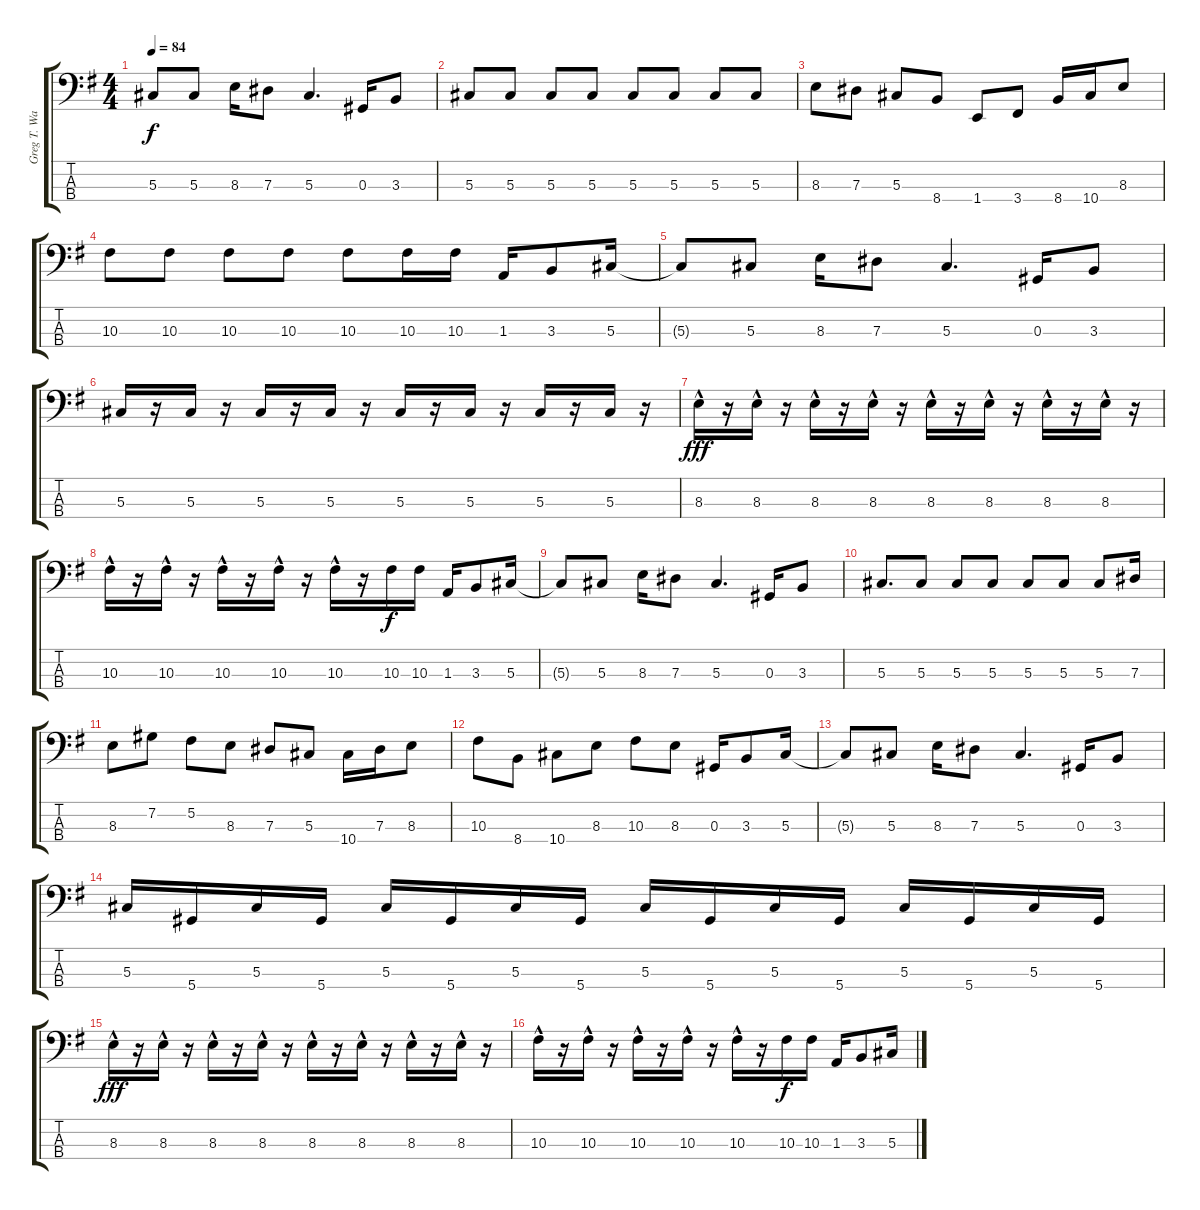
\track ("Greg T. Walker Bass" "Greg T. Wa") {instrument electricbassfinger}
\staff {score tabs}
\tuning (Gb2 Db2 Ab1 Eb1) {hide}
\ts (4 4)
\tempo 84
\clef f4
\ks g
5.3{t}.8{dy f} 5.3.8 8.3.16 7.3.8 5.3.4{d} 0.3.16 3.3.8 |
5.3.8 5.3.8 5.3.8 5.3.8 5.3.8 5.3.8 5.3.8 5.3.8 |
8.3.8 7.3.8 5.3.8 8.4.8 1.4.8 3.4.8 8.4.16 10.4.16 8.3.8 |
10.3.8 10.3.8 10.3.8 10.3.8 10.3.8 10.3.16 10.3.16 1.3.16 3.3.8 5.3.16 |
5.3{t}.8 5.3.8 8.3.16 7.3.8 5.3.4{d} 0.3.16 3.3.8 |
5.3.16 r.16 5.3.16 r.16 5.3.16 r.16 5.3.16 r.16 5.3.16 r.16 5.3.16 r.16 5.3.16 r.16 5.3.16 r.16 |
8.3{hac}.16{dy fff} r.16 8.3{hac}.16 r.16 8.3{hac}.16 r.16 8.3{hac}.16 r.16 8.3{hac}.16 r.16 8.3{hac}.16 r.16 8.3{hac}.16 r.16 8.3{hac}.16 r.16 |
10.3{hac}.16 r.16 10.3{hac}.16 r.16 10.3{hac}.16 r.16 10.3{hac}.16 r.16 10.3{hac}.16 r.16 10.3.16{dy f} 10.3.16 1.3.16 3.3.8 5.3.16 |
5.3{t}.8 5.3.8 8.3.16 7.3.8 5.3.4{d} 0.3.16 3.3.8 |
5.3.8{d} 5.3.8 5.3.8 5.3.8 5.3.8 5.3.8 5.3.8 7.3.16 |
8.3.8 7.2.8 5.2.8 8.3.8 7.3.8 5.3.8 10.4.16 7.3.16 8.3.8 |
10.3.8 8.4.8 10.4.8 8.3.8 10.3.8 8.3.8 0.3.16 3.3.8 5.3.16 |
5.3{t}.8 5.3.8 8.3.16 7.3.8 5.3.4{d} 0.3.16 3.3.8 |
5.3.16 5.4.16 5.3.16 5.4.16 5.3.16 5.4.16 5.3.16 5.4.16 5.3.16 5.4.16 5.3.16 5.4.16 5.3.16 5.4.16 5.3.16 5.4.16 |
8.3{hac}.16{dy fff} r.16 8.3{hac}.16 r.16 8.3{hac}.16 r.16 8.3{hac}.16 r.16 8.3{hac}.16 r.16 8.3{hac}.16 r.16 8.3{hac}.16 r.16 8.3{hac}.16 r.16 |
10.3{hac}.16 r.16 10.3{hac}.16 r.16 10.3{hac}.16 r.16 10.3{hac}.16 r.16 10.3{hac}.16 r.16 10.3.16{dy f} 10.3.16 1.3.16 3.3.8 5.3.16
